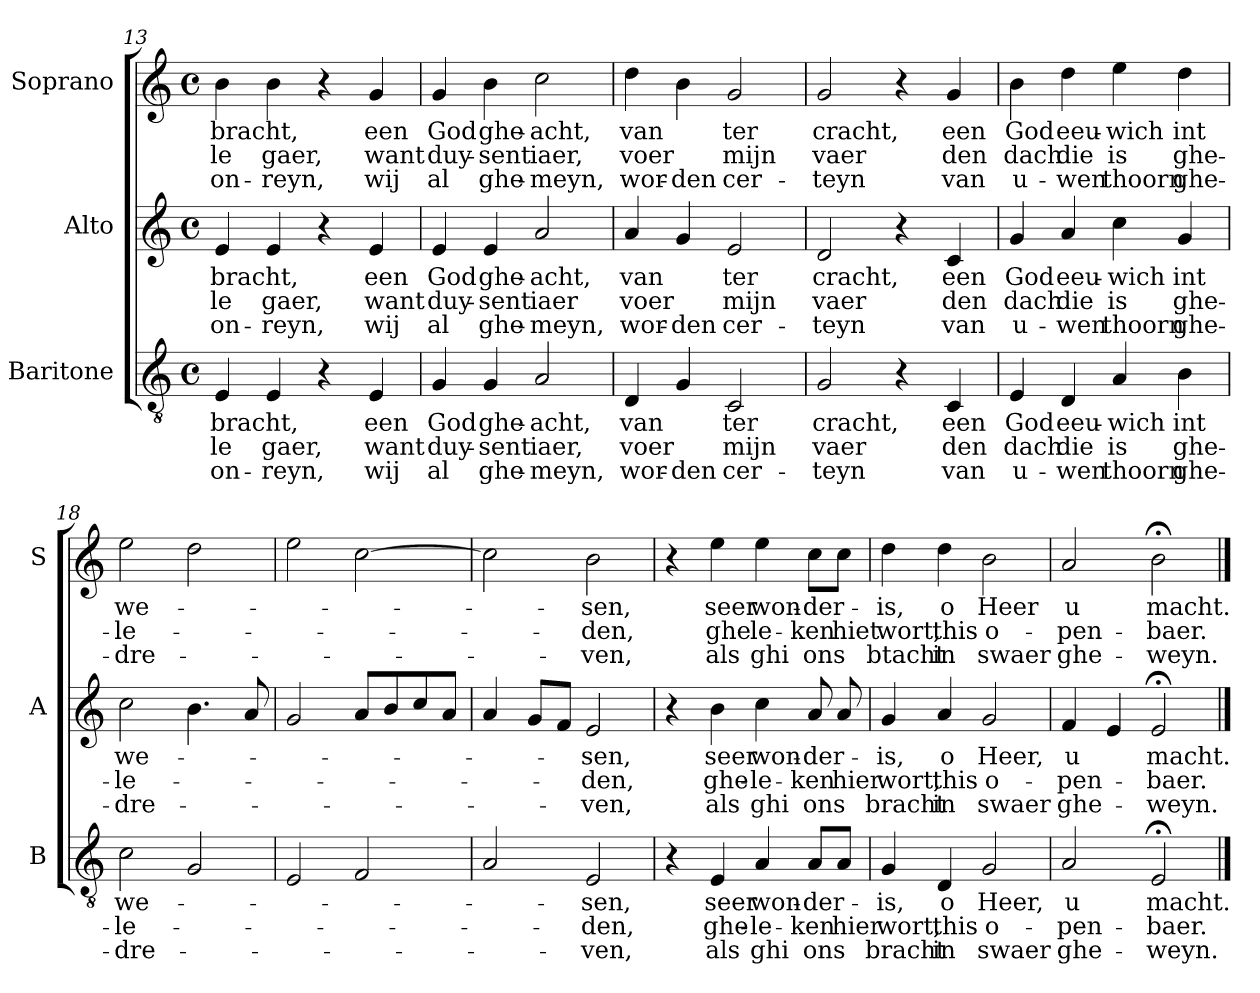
**kern	**text	**text	**text	**kern	**text	**text	**text	**kern	**text	**text	**text
*part3	*part3	*part3	*part3	*part2	*part2	*part2	*part2	*part1	*part1	*part1	*part1
*staff3	*staff3	*staff3	*staff3	*staff2	*staff2	*staff2	*staff2	*staff1	*staff1	*staff1	*staff1
*I"Baritone	*	*	*	*I"Alto	*	*	*	*I"Soprano	*	*	*
*I'B	*	*	*	*I'A	*	*	*	*I'S	*	*	*
*clefGv2	*	*	*	*clefG2	*	*	*	*clefG2	*	*	*
*k[]	*	*	*	*k[]	*	*	*	*k[]	*	*	*
*C:	*	*	*	*C:	*	*	*	*C:	*	*	*
*M4/4	*	*	*	*M4/4	*	*	*	*M4/4	*	*	*
*met(c)	*	*	*	*met(c)	*	*	*	*met(c)	*	*	*
=13	=13	=13	=13	=13	=13	=13	=13	=13	=13	=13	=13
!	!LO:LY:b	!LO:LY:b	!LO:LY:b	!	!LO:LY:b	!LO:LY:b	!LO:LY:b	!	!LO:LY:b	!LO:LY:b	!LO:LY:b
4E/	-bracht,	-le	on-	4e/	-bracht,	-le	on-	4b\	-bracht,	-le	on-
!	!	!LO:LY:b	!LO:LY:b	!	!	!LO:LY:b	!LO:LY:b	!	!	!LO:LY:b	!LO:LY:b
4E/	.	gaer,	-reyn,	4e/	.	gaer,	-reyn,	4b\	.	gaer,	-reyn,
4r	.	.	.	4r	.	.	.	4r	.	.	.
!	!LO:LY:b	!LO:LY:b	!LO:LY:b	!	!LO:LY:b	!LO:LY:b	!LO:LY:b	!	!LO:LY:b	!LO:LY:b	!LO:LY:b
4E/	een	want	wij	4e/	een	want	wij	4g/	een	want	wij
=14	=14	=14	=14	=14	=14	=14	=14	=14	=14	=14	=14
!	!LO:LY:b	!LO:LY:b	!LO:LY:b	!	!LO:LY:b	!LO:LY:b	!LO:LY:b	!	!LO:LY:b	!LO:LY:b	!LO:LY:b
4G/	God	duy-	al	4e/	God	duy-	al	4g/	God	duy-	al
!	!LO:LY:b	!LO:LY:b	!LO:LY:b	!	!LO:LY:b	!LO:LY:b	!LO:LY:b	!	!LO:LY:b	!LO:LY:b	!LO:LY:b
4G/	ghe-	-sent	ghe-	4e/	ghe-	-sent	ghe-	4b\	ghe-	-sent	ghe-
!	!LO:LY:b	!LO:LY:b	!LO:LY:b	!	!LO:LY:b	!LO:LY:b	!LO:LY:b	!	!LO:LY:b	!LO:LY:b	!LO:LY:b
2A/	-acht,	iaer,	-meyn,	2a/	-acht,	iaer	-meyn,	2cc\	-acht,	iaer,	-meyn,
=15	=15	=15	=15	=15	=15	=15	=15	=15	=15	=15	=15
!	!LO:LY:b	!LO:LY:b	!LO:LY:b	!	!LO:LY:b	!LO:LY:b	!LO:LY:b	!	!LO:LY:b	!LO:LY:b	!LO:LY:b
4D/	van	voer	wor-	4a/	van	voer	wor-	4dd\	van	voer	wor-
!	!	!	!LO:LY:b	!	!	!	!LO:LY:b	!	!	!	!LO:LY:b
4G/	.	.	-den	4g/	.	.	-den	4b\	.	.	-den
!	!LO:LY:b	!LO:LY:b	!LO:LY:b	!	!LO:LY:b	!LO:LY:b	!LO:LY:b	!	!LO:LY:b	!LO:LY:b	!LO:LY:b
2C/	-ter	mijn	cer-	2e/	-ter	mijn	cer-	2g/	-ter	mijn	cer-
=16	=16	=16	=16	=16	=16	=16	=16	=16	=16	=16	=16
!	!LO:LY:b	!LO:LY:b	!LO:LY:b	!	!LO:LY:b	!LO:LY:b	!LO:LY:b	!	!LO:LY:b	!LO:LY:b	!LO:LY:b
2G/	cracht,	vaer	-teyn	2d/	cracht,	vaer	-teyn	2g/	cracht,	vaer	-teyn
4r	.	.	.	4r	.	.	.	4r	.	.	.
!	!LO:LY:b	!LO:LY:b	!LO:LY:b	!	!LO:LY:b	!LO:LY:b	!LO:LY:b	!	!LO:LY:b	!LO:LY:b	!LO:LY:b
4C/	een	den	van	4c/	een	den	van	4g/	een	den	van
=17	=17	=17	=17	=17	=17	=17	=17	=17	=17	=17	=17
!	!LO:LY:b	!LO:LY:b	!LO:LY:b	!	!LO:LY:b	!LO:LY:b	!LO:LY:b	!	!LO:LY:b	!LO:LY:b	!LO:LY:b
4E/	God	dach	u-	4g/	God	dach	u-	4b\	God	dach	u-
!	!LO:LY:b	!LO:LY:b	!LO:LY:b	!	!LO:LY:b	!LO:LY:b	!LO:LY:b	!	!LO:LY:b	!LO:LY:b	!LO:LY:b
4D/	eeu-	die	-wen	4a/	eeu-	die	-wen	4dd\	eeu-	die	-wen
!	!LO:LY:b	!LO:LY:b	!LO:LY:b	!	!LO:LY:b	!LO:LY:b	!LO:LY:b	!	!LO:LY:b	!LO:LY:b	!LO:LY:b
4A/	-wich	is	thoorn	4cc\	-wich	is	thoorn	4ee\	-wich	is	thoorn
!	!LO:LY:b	!LO:LY:b	!LO:LY:b	!	!LO:LY:b	!LO:LY:b	!LO:LY:b	!	!LO:LY:b	!LO:LY:b	!LO:LY:b
4B\	int	ghe-	ghe-	4g/	int	ghe-	ghe-	4dd\	int	ghe-	ghe-
!!LO:LB:g=z
=18	=18	=18	=18	=18	=18	=18	=18	=18	=18	=18	=18
!	!LO:LY:b	!LO:LY:b	!LO:LY:b	!	!LO:LY:b	!LO:LY:b	!LO:LY:b	!	!LO:LY:b	!LO:LY:b	!LO:LY:b
2c\	we-	-le-	-dre-	2cc\	we-	-le-	-dre-	2ee\	we-	-le-	-dre-
2G/	.	.	.	4.b\	.	.	.	2dd\	.	.	.
.	.	.	.	8a/	.	.	.	.	.	.	.
=19	=19	=19	=19	=19	=19	=19	=19	=19	=19	=19	=19
2E/	.	.	.	2g/	.	.	.	2ee\	.	.	.
2F/	.	.	.	8a/L	.	.	.	[2cc\	.	.	.
.	.	.	.	8b/	.	.	.	.	.	.	.
.	.	.	.	8cc/	.	.	.	.	.	.	.
.	.	.	.	8a/J	.	.	.	.	.	.	.
=20	=20	=20	=20	=20	=20	=20	=20	=20	=20	=20	=20
2A/	.	.	.	4a/	.	.	.	2cc\]	.	.	.
.	.	.	.	8g/L	.	.	.	.	.	.	.
.	.	.	.	8f/J	.	.	.	.	.	.	.
!	!LO:LY:b	!LO:LY:b	!LO:LY:b	!	!LO:LY:b	!LO:LY:b	!LO:LY:b	!	!LO:LY:b	!LO:LY:b	!LO:LY:b
2E/	-sen,	-den,	-ven,	2e/	-sen,	-den,	-ven,	2b\	-sen,	-den,	-ven,
=21	=21	=21	=21	=21	=21	=21	=21	=21	=21	=21	=21
4r	.	.	.	4r	.	.	.	4r	.	.	.
!	!LO:LY:b	!LO:LY:b	!LO:LY:b	!	!LO:LY:b	!LO:LY:b	!LO:LY:b	!	!LO:LY:b	!LO:LY:b	!LO:LY:b
4E/	seer	ghe-	als	4b\	seer	ghe-	als	4ee\	seer	ghe	als
!	!LO:LY:b	!LO:LY:b	!LO:LY:b	!	!LO:LY:b	!LO:LY:b	!LO:LY:b	!	!LO:LY:b	!LO:LY:b	!LO:LY:b
4A/	won-	-le-	ghi	4cc\	won-	-le-	ghi	4ee\	won-	le-	ghi
!	!LO:LY:b	!LO:LY:b	!LO:LY:b	!	!LO:LY:b	!LO:LY:b	!LO:LY:b	!	!LO:LY:b	!LO:LY:b	!LO:LY:b
8A/L	-der-	-ken	ons	8a/	-der-	-ken	ons	8cc\L	-der-	-ken	ons
!	!	!LO:LY:b	!	!	!	!LO:LY:b	!	!	!	!LO:LY:b	!
8A/J	.	hier	.	8a/	.	hier	.	8cc\J	.	hiet	.
=22	=22	=22	=22	=22	=22	=22	=22	=22	=22	=22	=22
!	!LO:LY:b	!LO:LY:b	!LO:LY:b	!	!LO:LY:b	!LO:LY:b	!LO:LY:b	!	!LO:LY:b	!LO:LY:b	!LO:LY:b
4G/	is,	wort,	bracht	4g/	is,	wort,	bracht	4dd\	is,	wort,	btacht
!	!LO:LY:b	!LO:LY:b	!LO:LY:b	!	!LO:LY:b	!LO:LY:b	!LO:LY:b	!	!LO:LY:b	!LO:LY:b	!LO:LY:b
4D/	o	this	in	4a/	o	this	in	4dd\	o	this	in
!	!LO:LY:b	!LO:LY:b	!LO:LY:b	!	!LO:LY:b	!LO:LY:b	!LO:LY:b	!	!LO:LY:b	!LO:LY:b	!LO:LY:b
2G/	Heer,	o-	swaer	2g/	Heer,	o-	swaer	2b\	Heer	o-	swaer
=23	=23	=23	=23	=23	=23	=23	=23	=23	=23	=23	=23
!	!LO:LY:b	!LO:LY:b	!LO:LY:b	!	!LO:LY:b	!LO:LY:b	!LO:LY:b	!	!LO:LY:b	!LO:LY:b	!LO:LY:b
2A/	u	-pen-	ghe-	4f/	u	-pen-	ghe-	2a/	u	-pen-	ghe-
.	.	.	.	4e/	.	.	.	.	.	.	.
!	!LO:LY:b	!LO:LY:b	!LO:LY:b	!	!LO:LY:b	!LO:LY:b	!LO:LY:b	!	!LO:LY:b	!LO:LY:b	!LO:LY:b
2E;</	macht.	-baer.	-weyn.	2e;</	macht.	-baer.	-weyn.	2b;<\	macht.	-baer.	-weyn.
==	==	==	==	==	==	==	==	==	==	==	==
*-	*-	*-	*-	*-	*-	*-	*-	*-	*-	*-	*-
